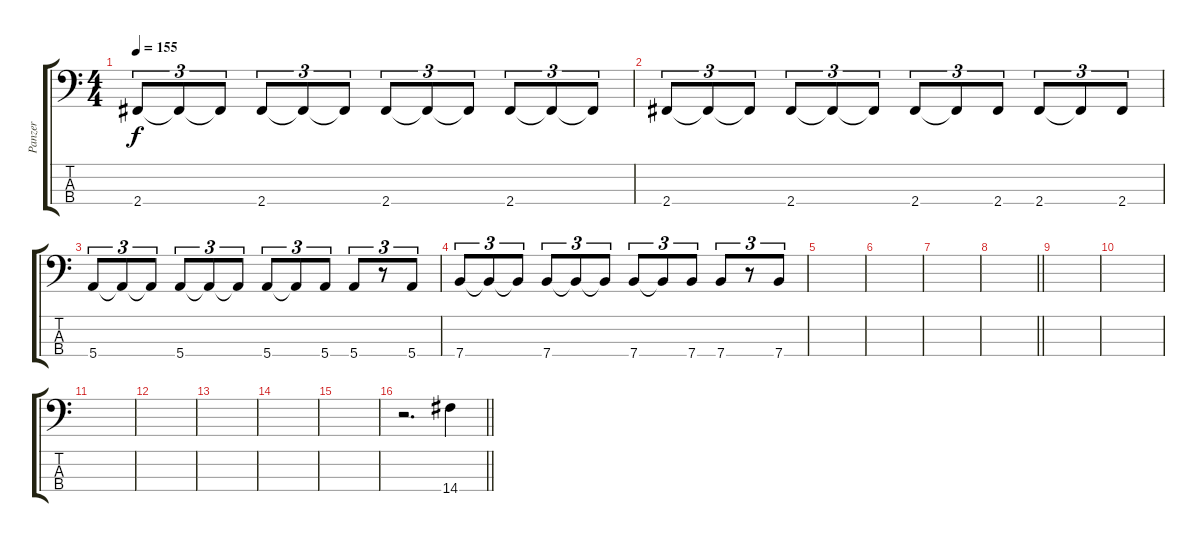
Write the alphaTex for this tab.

\track ("Panzer" "Panzer") {instrument electricbasspick}
\staff {score tabs}
\tuning (G2 D2 A1 E1) {hide}
\ts (4 4)
\tempo 155
\clef f4
\ks c
2.4.8{tu (3 2) dy f} 2.4{t}.8{tu (3 2)} 2.4{t}.8{tu (3 2)} 2.4.8{tu (3 2)} 2.4{t}.8{tu (3 2)} 2.4{t}.8{tu (3 2)} 2.4.8{tu (3 2)} 2.4{t}.8{tu (3 2)} 2.4{t}.8{tu (3 2)} 2.4.8{tu (3 2)} 2.4{t}.8{tu (3 2)} 2.4{t}.8{tu (3 2)} |
2.4.8{tu (3 2)} 2.4{t}.8{tu (3 2)} 2.4{t}.8{tu (3 2)} 2.4.8{tu (3 2)} 2.4{t}.8{tu (3 2)} 2.4{t}.8{tu (3 2)} 2.4.8{tu (3 2)} 2.4{t}.8{tu (3 2)} 2.4.8{tu (3 2)} 2.4.8{tu (3 2)} 2.4{t}.8{tu (3 2)} 2.4.8{tu (3 2)} |
5.4.8{tu (3 2)} 5.4{t}.8{tu (3 2)} 5.4{t}.8{tu (3 2)} 5.4.8{tu (3 2)} 5.4{t}.8{tu (3 2)} 5.4{t}.8{tu (3 2)} 5.4.8{tu (3 2)} 5.4{t}.8{tu (3 2)} 5.4.8{tu (3 2)} 5.4.8{tu (3 2)} r.8{tu (3 2)} 5.4.8{tu (3 2)} |
7.4.8{tu (3 2)} 7.4{t}.8{tu (3 2)} 7.4{t}.8{tu (3 2)} 7.4.8{tu (3 2)} 7.4{t}.8{tu (3 2)} 7.4{t}.8{tu (3 2)} 7.4.8{tu (3 2)} 7.4{t}.8{tu (3 2)} 7.4.8{tu (3 2)} 7.4.8{tu (3 2)} r.8{tu (3 2)} 7.4.8{tu (3 2)} |
|
|
|
\barLineRight lightlight
|
|
|
|
|
|
|
|
\barLineRight lightlight
r.2{d} 14.4{ss}.4
